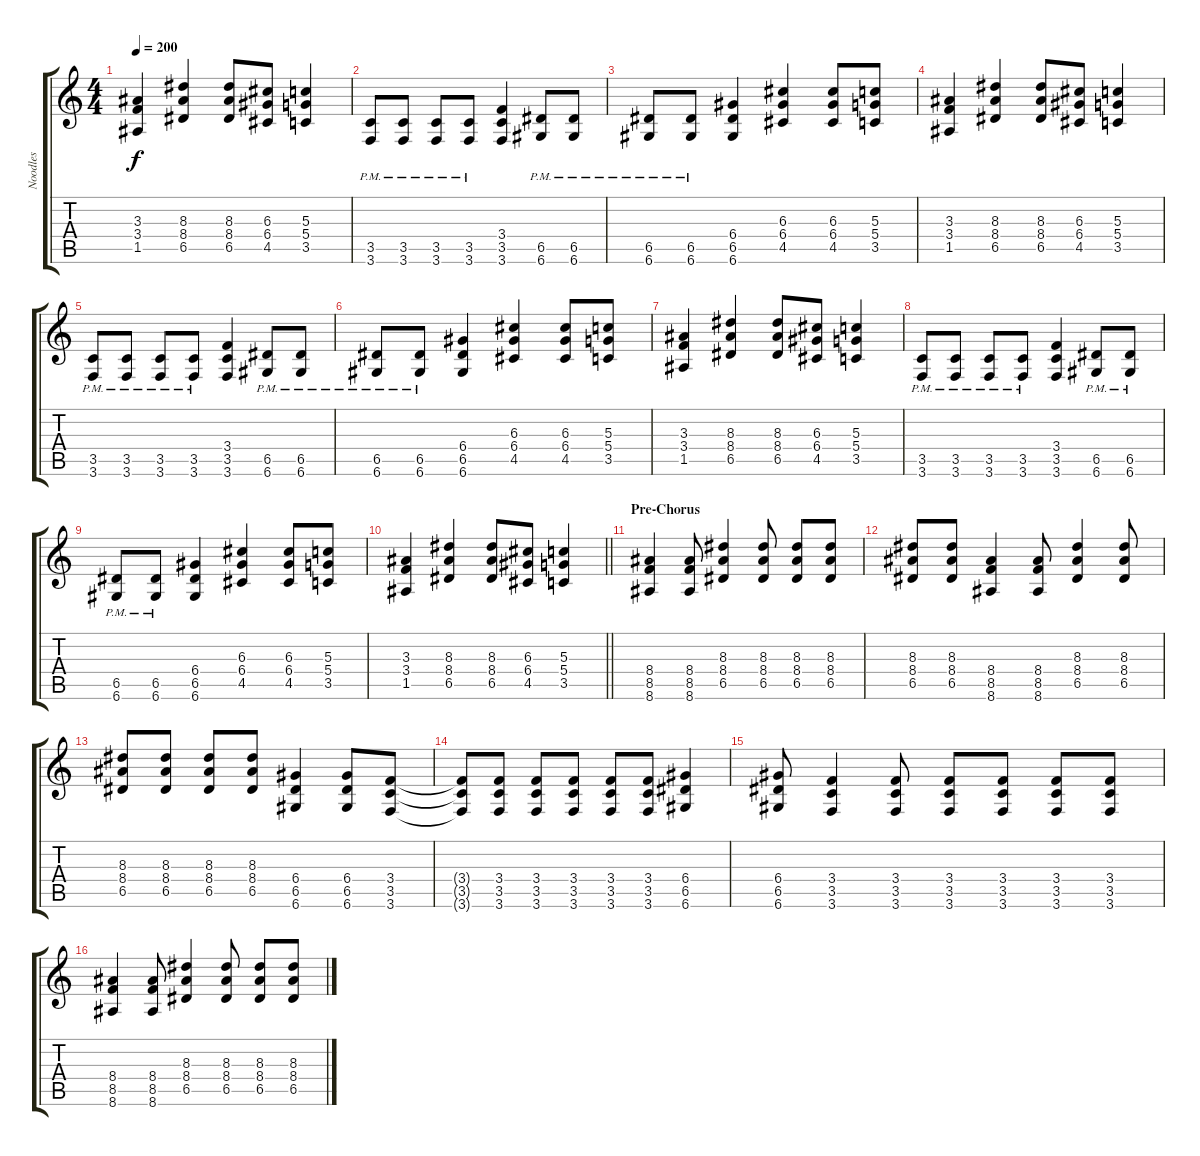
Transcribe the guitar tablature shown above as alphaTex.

\track ("Noodles" "Noodles") {instrument overdrivenguitar}
\staff {score tabs}
\tuning (E4 B3 G3 D3 A2 D2) {hide}
\ts (4 4)
\tempo 200
\clef g2
\ks c
(3.3 3.4 1.5).4{dy f} (8.3 8.4 6.5).4 (8.3 8.4 6.5).8 (6.3 6.4 4.5).8 (5.3 5.4 3.5).4 |
(3.5{pm} 3.6{pm}).8 (3.5{pm} 3.6{pm}).8 (3.5{pm} 3.6{pm}).8 (3.5{pm} 3.6{pm}).8 (3.4 3.5 3.6).4 (6.5{pm} 6.6{pm}).8 (6.5{pm} 6.6{pm}).8 |
(6.5{pm} 6.6{pm}).8 (6.5{pm} 6.6{pm}).8 (6.4 6.5 6.6).4 (6.3 6.4 4.5).4 (6.3 6.4 4.5).8 (5.3 5.4 3.5).8 |
(3.3 3.4 1.5).4 (8.3 8.4 6.5).4 (8.3 8.4 6.5).8 (6.3 6.4 4.5).8 (5.3 5.4 3.5).4 |
(3.5{pm} 3.6{pm}).8 (3.5{pm} 3.6{pm}).8 (3.5{pm} 3.6{pm}).8 (3.5{pm} 3.6{pm}).8 (3.4 3.5 3.6).4 (6.5{pm} 6.6{pm}).8 (6.5{pm} 6.6{pm}).8 |
(6.5{pm} 6.6{pm}).8 (6.5{pm} 6.6{pm}).8 (6.4 6.5 6.6).4 (6.3 6.4 4.5).4 (6.3 6.4 4.5).8 (5.3 5.4 3.5).8 |
(3.3 3.4 1.5).4 (8.3 8.4 6.5).4 (8.3 8.4 6.5).8 (6.3 6.4 4.5).8 (5.3 5.4 3.5).4 |
(3.5{pm} 3.6{pm}).8 (3.5{pm} 3.6{pm}).8 (3.5{pm} 3.6{pm}).8 (3.5{pm} 3.6{pm}).8 (3.4 3.5 3.6).4 (6.5{pm} 6.6{pm}).8 (6.5{pm} 6.6{pm}).8 |
(6.5{pm} 6.6{pm}).8 (6.5{pm} 6.6{pm}).8 (6.4 6.5 6.6).4 (6.3 6.4 4.5).4 (6.3 6.4 4.5).8 (5.3 5.4 3.5).8 |
\barLineRight lightlight
(3.3 3.4 1.5).4 (8.3 8.4 6.5).4 (8.3 8.4 6.5).8 (6.3 6.4 4.5).8 (5.3 5.4 3.5).4 |
\section ("" "Pre-Chorus")
(8.4 8.5 8.6).4 (8.4 8.5 8.6).8 (8.3 8.4 6.5).4 (8.3 8.4 6.5).8 (8.3 8.4 6.5).8 (8.3 8.4 6.5).8 |
(8.3 8.4 6.5).8 (8.3 8.4 6.5).8 (8.4 8.5 8.6).4 (8.4 8.5 8.6).8 (8.3 8.4 6.5).4 (8.3 8.4 6.5).8 |
(8.3 8.4 6.5).8 (8.3 8.4 6.5).8 (8.3 8.4 6.5).8 (8.3 8.4 6.5).8 (6.4 6.5 6.6).4 (6.4 6.5 6.6).8 (3.4 3.5 3.6).8 |
(3.4{t} 3.5{t} 3.6{t}).8 (3.4 3.5 3.6).8 (3.4 3.5 3.6).8 (3.4 3.5 3.6).8 (3.4 3.5 3.6).8 (3.4 3.5 3.6).8 (6.4 6.5 6.6).4 |
(6.4 6.5 6.6).8 (3.4 3.5 3.6).4 (3.4 3.5 3.6).8 (3.4 3.5 3.6).8 (3.4 3.5 3.6).8 (3.4 3.5 3.6).8 (3.4 3.5 3.6).8 |
(8.4 8.5 8.6).4 (8.4 8.5 8.6).8 (8.3 8.4 6.5).4 (8.3 8.4 6.5).8 (8.3 8.4 6.5).8 (8.3 8.4 6.5).8
